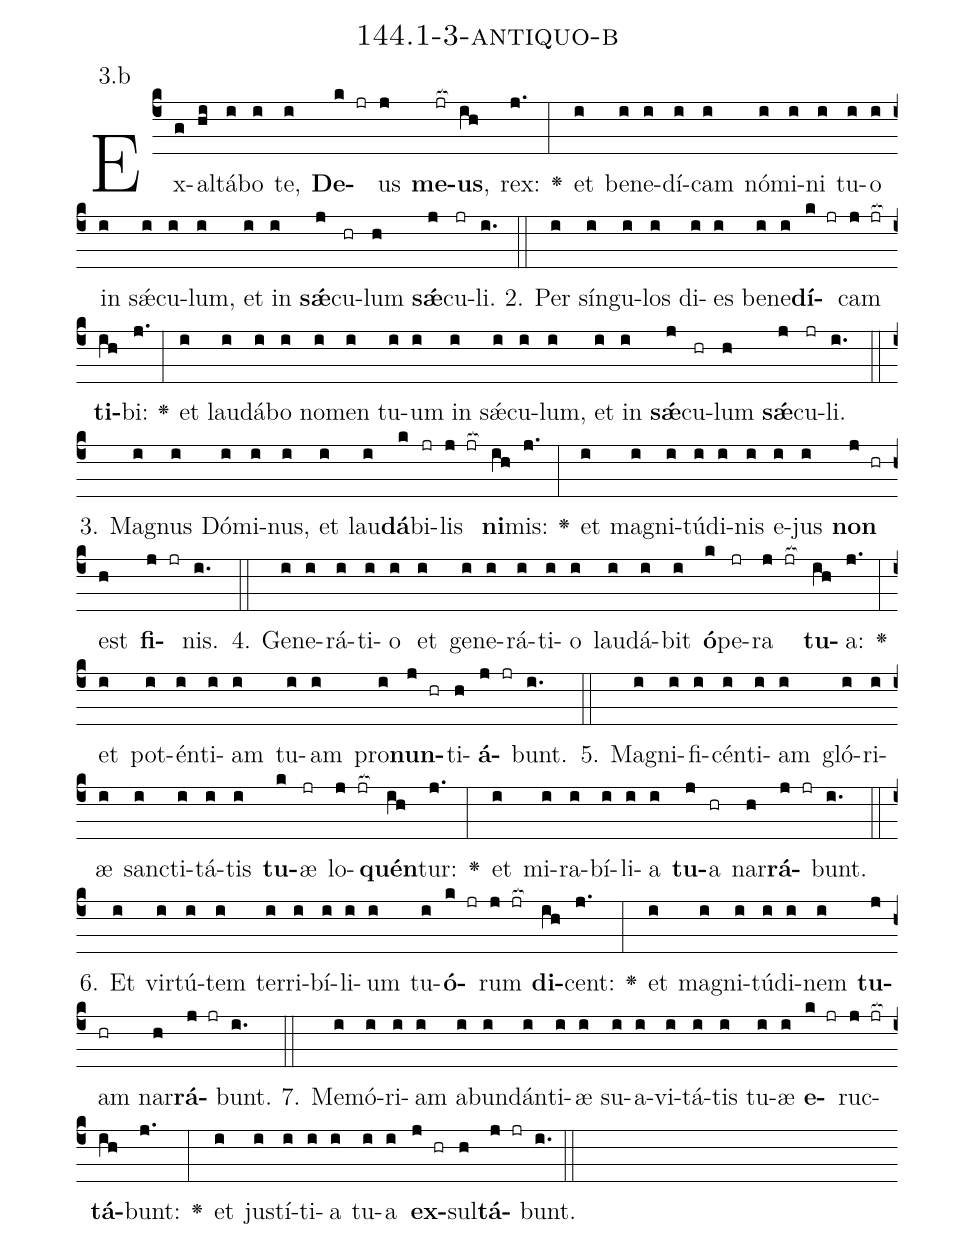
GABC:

name: 144.1-3-antiquo-b;
annotation: 3.b;
%%
(c4)Ex(g)al(hi)tá(i)bo(i) te,(i) <b>De</b>(k jr)us(j) <b>me</b>(jr[ocb:1{])<b>us</b>,(ih[ocb:0}]) rex:(j.) <v>\greheightstar</v>(:) et(i) be(i)ne(i)dí(i)cam(i) nó(i)mi(i)ni(i) tu(i)o(i) in(i) sǽ(i)cu(i)lum,(i) et(i) in(i) <b>sǽ</b>(j)cu(hr)lum(h) <b>sǽ</b>(j)cu(jr)li.(i.) (::)
2. Per(i) sín(i)gu(i)los(i) di(i)es(i) be(i)ne(i)<b>dí</b>(k jr)cam(j jr[ocb:1{]) <b>ti</b>(ih[ocb:0}])bi:(j.) <v>\greheightstar</v>(:) et(i) lau(i)dá(i)bo(i) no(i)men(i) tu(i)um(i) in(i) sǽ(i)cu(i)lum,(i) et(i) in(i) <b>sǽ</b>(j)cu(hr)lum(h) <b>sǽ</b>(j)cu(jr)li.(i.) (::)
3. Ma(i)gnus(i) Dó(i)mi(i)nus,(i) et(i) lau(i)<b>dá</b>(k)bi(jr)lis(j jr[ocb:1{]) <b>ni</b>(ih[ocb:0}])mis:(j.) <v>\greheightstar</v>(:) et(i) ma(i)gni(i)tú(i)di(i)nis(i) e(i)jus(i) <b>non</b>(j hr) est(h) <b>fi</b>(j jr)nis.(i.) (::)
4. Ge(i)ne(i)rá(i)ti(i)o(i) et(i) ge(i)ne(i)rá(i)ti(i)o(i) lau(i)dá(i)bit(i) <b>ó</b>(k)pe(jr)ra(j jr[ocb:1{]) <b>tu</b>(ih[ocb:0}])a:(j.) <v>\greheightstar</v>(:) et(i) pot(i)én(i)ti(i)am(i) tu(i)am(i) pro(i)<b>nun</b>(j hr)ti(h)<b>á</b>(j jr)bunt.(i.) (::)
5. Ma(i)gni(i)fi(i)cén(i)ti(i)am(i) gló(i)ri(i)æ(i) sanc(i)ti(i)tá(i)tis(i) <b>tu</b>(k)æ(jr) lo(j jr[ocb:1{])<b>quén</b>(ih[ocb:0}])tur:(j.) <v>\greheightstar</v>(:) et(i) mi(i)ra(i)bí(i)li(i)a(i) <b>tu</b>(j)a(hr) nar(h)<b>rá</b>(j jr)bunt.(i.) (::)
6. Et(i) vir(i)tú(i)tem(i) ter(i)ri(i)bí(i)li(i)um(i) tu(i)<b>ó</b>(k jr)rum(j jr[ocb:1{]) <b>di</b>(ih[ocb:0}])cent:(j.) <v>\greheightstar</v>(:) et(i) ma(i)gni(i)tú(i)di(i)nem(i) <b>tu</b>(j)am(hr) nar(h)<b>rá</b>(j jr)bunt.(i.) (::)
7. Me(i)mó(i)ri(i)am(i) ab(i)un(i)dán(i)ti(i)æ(i) su(i)a(i)vi(i)tá(i)tis(i) tu(i)æ(i) <b>e</b>(k jr)ruc(j jr[ocb:1{])<b>tá</b>(ih[ocb:0}])bunt:(j.) <v>\greheightstar</v>(:) et(i) jus(i)tí(i)ti(i)a(i) tu(i)a(i) <b>ex</b>(j hr)sul(h)<b>tá</b>(j jr)bunt.(i.) (::)
